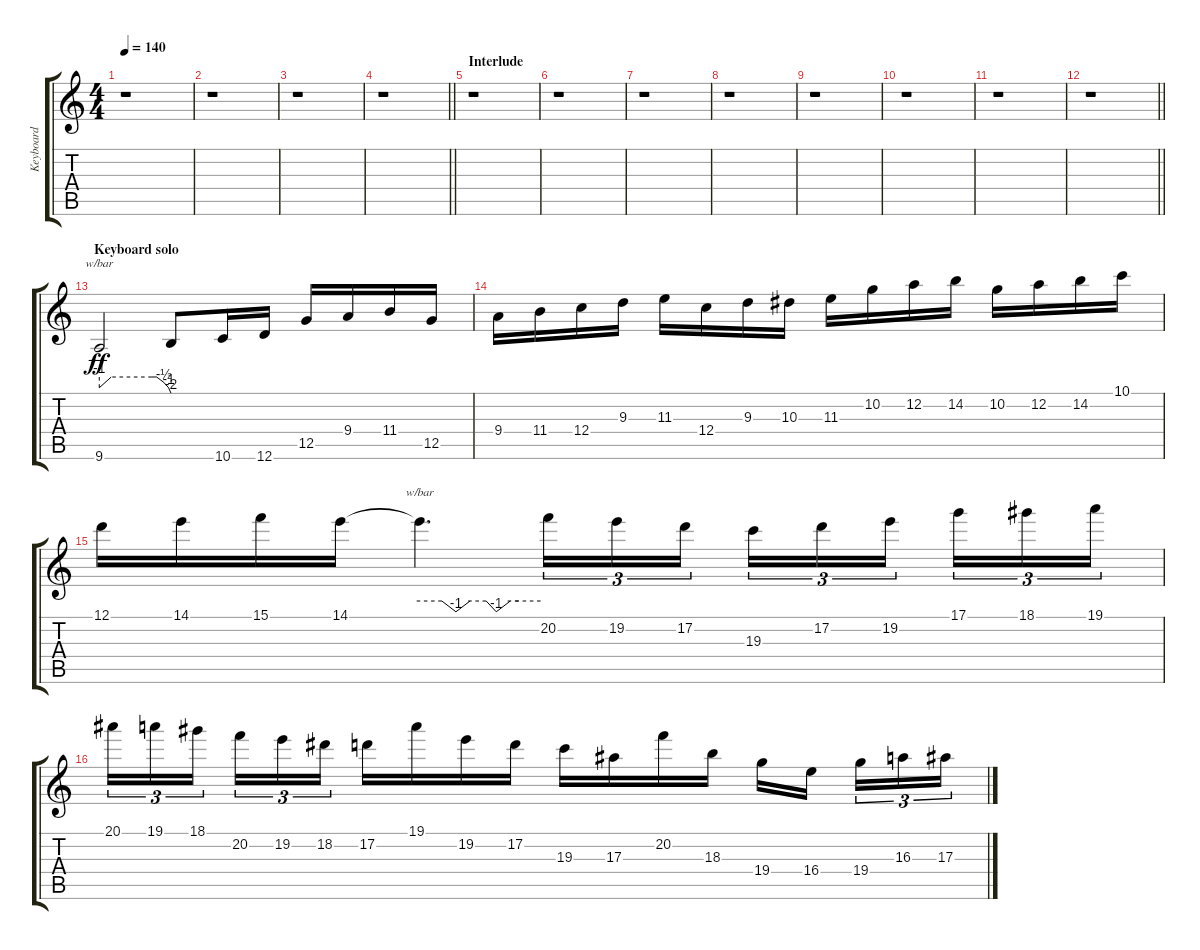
\track ("Keyboard" "Keyboard") {instrument lead1square}
\staff {score tabs}
\tuning (D5 A4 F4 C4 G3 D3) {hide}
\ts (4 4)
\tempo 140
\clef g2
\ks c
r.1{dy f} |
r.1 |
r.1 |
\barLineRight lightlight
r.1 |
\section ("" "Interlude")
r.1 |
r.1 |
r.1 |
r.1 |
r.1 |
r.1 |
r.1 |
\barLineRight lightlight
r.1 |
\section ("" "Keyboard solo")
9.6.2{tbe (custom default 0 -4 10 0 44 0 48 0 54 -2 58 -4 60 -8) dy ff} 9.6{t}.8 10.6.16 12.6.16 12.5.16 9.4.16 11.4.16 12.5.16 |
9.4.16 11.4.16 12.4.16 9.3.16 11.3.16 12.4.16 9.3.16 10.3.16 11.3.16 10.2.16 12.2.16 14.2.16 10.2.16 12.2.16 14.2.16 10.1.16 |
12.1.16 14.1.16 15.1.16 14.1.16 14.1{t}.4{d tbe (custom default 0 0 11 0 18 -4 25 0 33 0 38 -4 45 0 49 0 60 0)} 20.2.16{tu (3 2)} 19.2.16{tu (3 2)} 17.2.16{tu (3 2)} 19.3.16{tu (3 2)} 17.2.16{tu (3 2)} 19.2.16{tu (3 2) beam splitsecondary} 17.1.16{tu (3 2)} 18.1.16{tu (3 2)} 19.1.16{tu (3 2)} |
20.1.16{tu (3 2)} 19.1.16{tu (3 2)} 18.1.16{tu (3 2) beam splitsecondary} 20.2.16{tu (3 2)} 19.2.16{tu (3 2)} 18.2.16{tu (3 2)} 17.2.16 19.1.16 19.2.16 17.2.16 19.3.16 17.3.16 20.2.16 18.3.16 19.4.16 16.4.16{beam splitsecondary} 19.4.16{tu (3 2)} 16.3.16{tu (3 2)} 17.3.16{tu (3 2)}
